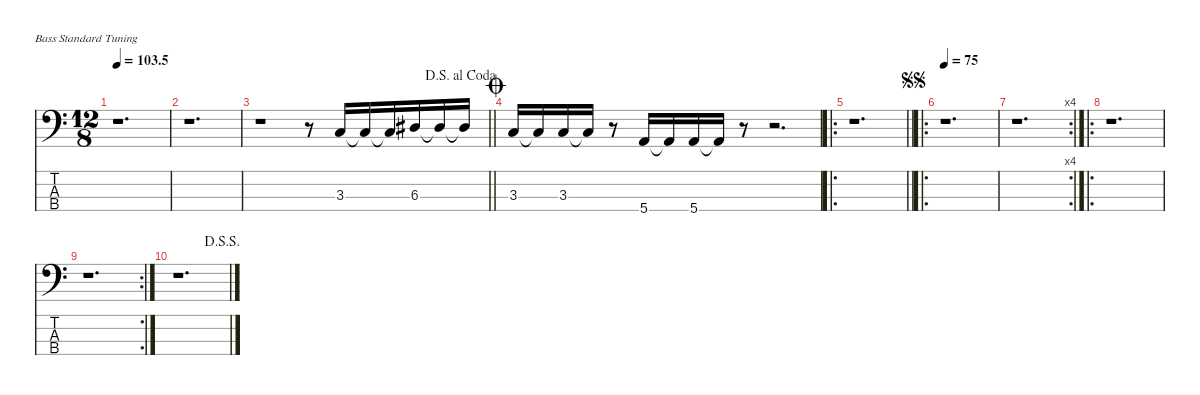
\defaultSystemsLayout 4
\hideDynamics
\bracketExtendMode nobrackets
\singleTrackTrackNamePolicy hidden
\multiTrackTrackNamePolicy hidden
\firstSystemTrackNameMode fullname
\firstSystemTrackNameOrientation horizontal
\otherSystemsTrackNameOrientation horizontal
\track ("Bass" "el.bs.") {defaultSystemsLayout 4 instrument electricbassfinger}
\staff {score tabs}
\tuning (G2 D2 A1 E1)
\ts (12 8)
\tempo
103.5
\accidentals auto
\clef f4
\ottava regular
\simile none
\ks c
r.1{d dy f beam Down} |
r.1{d beam Down} |
\jump dalsegnoalcoda
\barLineRight lightlight
r.1{beam Down} r.8{beam Down} 3.3.16{dy ff beam Up} 3.3{t}.16{dy mf beam Up} 3.3{t}.16{dy f beam Up} 6.3{acc #}.16{dy ff beam Up} 6.3{t acc #}.16{dy mf beam Up} 6.3{t acc #}.16{dy f beam Up} |
\jump coda
3.3.16{dy ff beam Up} 3.3{t}.16{dy f beam Up} 3.3.16{dy ff beam Up} 3.3{t}.16{dy f beam Up} r.8{beam Up} 5.4.16{beam Up} 5.4{t}.16{beam Up} 5.4.16{beam Up} 5.4{t}.16{beam Up} r.8{beam Up} r.2{d beam Up} |
\ro
\barLineRight lightlight
r.1{d beam Down} |
\ro
\jump segnosegno
\tempo 75
r.1{d beam Down} |
\rc 4
r.1{d beam Down} |
\ro
r.1{d beam Down} |
\rc 2
r.1{d beam Down} |
\jump dalsegnosegno
r.1{d beam Down}
